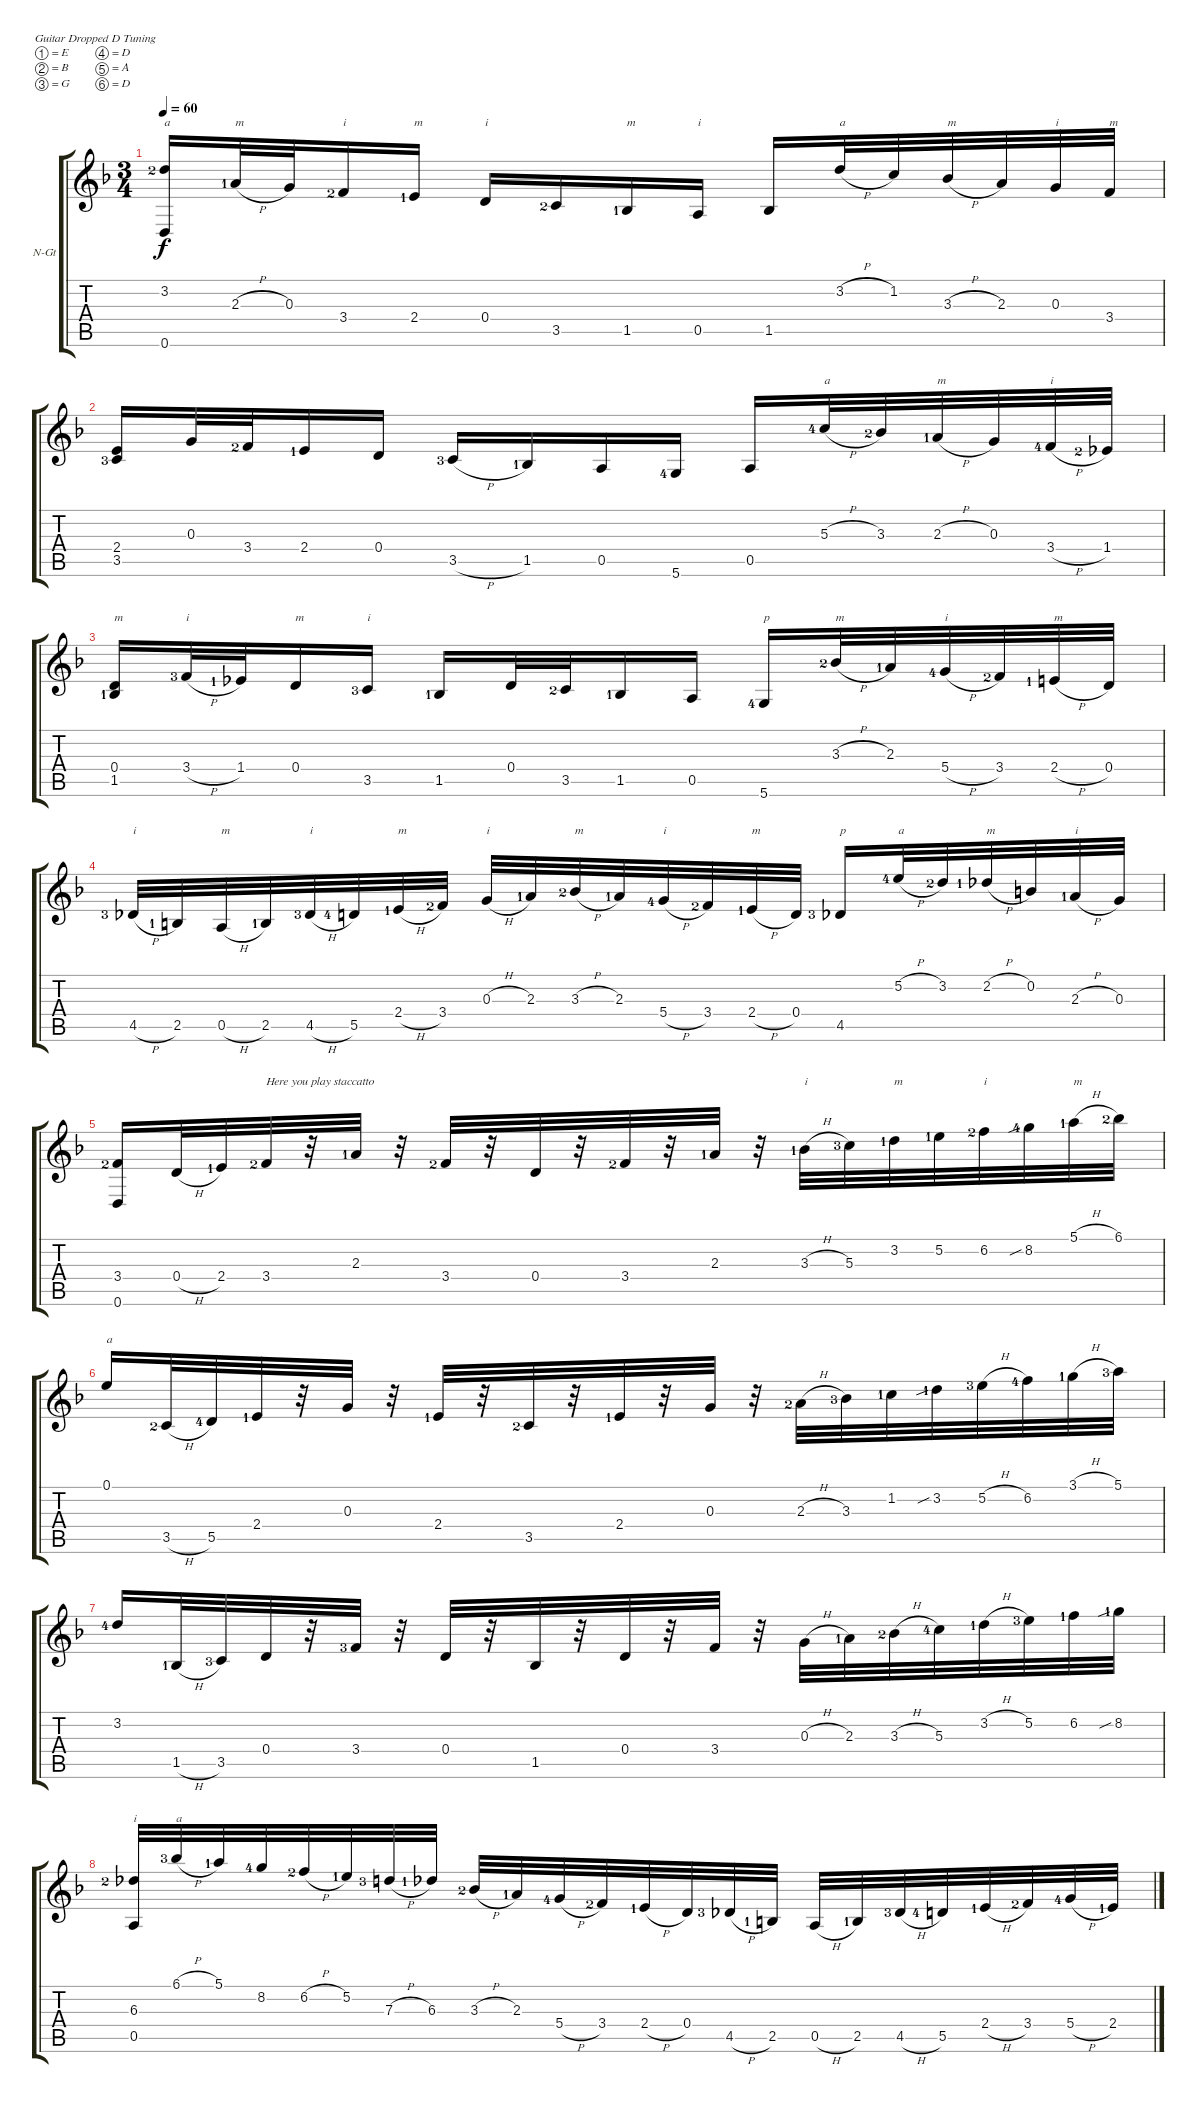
\bracketExtendMode groupsimilarinstruments
\firstSystemTrackNameOrientation horizontal
\otherSystemsTrackNameOrientation horizontal
\track ("Classical Guitar" "N-Gt") {instrument acousticguitarnylon}
\staff {score tabs}
\tuning (E4 B3 G3 D3 A2 D2)
\ts (3 4)
\tempo 60
\clef g2
\scale
0.445465
\ks dminor
(3.2{lf 3} 0.6).16{txt "a" dy f} 2.3{h lf 2}.32{txt "m"} 0.3.32 3.4{lf 3}.16{txt "i"} 2.4{lf 2}.16{txt "m"} 0.4.16{txt "i"} 3.5{lf 3}.16 1.5{lf 2}.16{txt "m"} 0.5.16{txt "i"} 1.5.16 3.2{h}.32{txt "a"} 1.2.32 3.3{h}.32{txt "m"} 2.3.32 0.3.32{txt "i"} 3.4.32{txt "m"} |
\scale
0.554535 (3.5{lf 4} 2.4).16 0.3.32 3.4{lf 3}.32 2.4{lf 2}.16 0.4.16 3.5{h lf 4}.16 1.5{lf 2}.16 0.5.16 5.6{lf 5}.16 0.5.16 5.3{h lf 5}.32{txt "a"} 3.3{lf 3}.32 2.3{h lf 2}.32{txt "m"} 0.3.32 3.4{h lf 5}.32{txt "i"} 1.4{lf 3}.32 |
\scale
0.450945 (0.4 1.5{lf 2}).16{txt "m"} 3.4{h lf 4}.32{txt "i"} 1.4{lf 2}.32 0.4.16{txt "m"} 3.5{lf 4}.16{txt "i"} 1.5{lf 2}.16 0.4.32 3.5{lf 3}.32 1.5{lf 2}.16 0.5.16 5.6{lf 5}.16{txt "p"} 3.3{h lf 3}.32{txt "m"} 2.3{lf 2}.32 5.4{h lf 5}.32{txt "i"} 3.4{lf 3}.32 2.4{h lf 2}.32{txt "m"} 0.4.32 |
\scale
0.549055 4.5{h lf 4}.32{txt "i"} 2.5{lf 2}.32 0.5{h}.32{txt "m"} 2.5{lf 2}.32 4.5{h lf 4}.32{txt "i"} 5.5{lf 5}.32 2.4{h lf 2}.32{txt "m"} 3.4{lf 3}.32 0.3{h}.32{txt "i"} 2.3{lf 2}.32 3.3{h lf 3}.32{txt "m"} 2.3{lf 2}.32 5.4{h lf 5}.32{txt "i"} 3.4{lf 3}.32 2.4{h lf 2}.32{txt "m"} 0.4.32 4.5{lf 4}.16{txt "p"} 5.2{h lf 5}.32{txt "a"} 3.2{lf 3}.32 2.2{h lf 2}.32{txt "m"} 0.2.32 2.3{h lf 2}.32{txt "i"} 0.3.32 |
\scale
0.499533 (3.4{lf 3} 0.6).16 0.4{h}.32 2.4{lf 2}.32 3.4{lf 3}.32{txt "Here you play staccatto"} r.32 2.3{lf 2}.32 r.32 3.4{lf 3}.32 r.32 0.4.32 r.32 3.4{lf 3}.32 r.32 2.3{lf 2}.32 r.32 3.3{h lf 2}.32{txt "i"} 5.3{lf 4}.32 3.2{lf 2}.32{txt "m"} 5.2{lf 2}.32 6.2{lf 3}.32{txt "i"} 8.2{sib lf 5}.32 5.1{h lf 2}.32{txt "m"} 6.1{lf 3}.32 |
\scale
0.500467 0.1.16{txt "a"} 3.5{h lf 3}.32 5.5{lf 5}.32 2.4{lf 2}.32 r.32 0.3.32 r.32 2.4{lf 2}.32 r.32 3.5{lf 3}.32 r.32 2.4{lf 2}.32 r.32 0.3.32 r.32 2.3{h lf 3}.32 3.3{lf 4}.32 1.2{lf 2}.32 3.2{sib lf 2}.32 5.2{h lf 4}.32 6.2{lf 5}.32 3.1{h lf 2}.32 5.1{lf 4}.32 |
\scale
0.449782 3.2{lf 5}.16 1.5{h lf 2}.32 3.5{lf 4}.32 0.4.32 r.32 3.4{lf 4}.32 r.32 0.4.32 r.32 1.5.32 r.32 0.4.32 r.32 3.4.32 r.32 0.3{h}.32 2.3{lf 2}.32 3.3{h lf 3}.32 5.3{lf 5}.32 3.2{h lf 2}.32 5.2{lf 4}.32 6.2{lf 2}.32 8.2{sib lf 2}.32 |
\scale
0.550218 (6.3{lf 3} 0.5).32{txt "i"} 6.1{h lf 4}.32{txt "a"} 5.1{lf 2}.32 8.2{lf 5}.32 6.2{h lf 3}.32 5.2{lf 2}.32 7.3{h lf 4}.32 6.3{lf 2}.32 3.3{h lf 3}.32 2.3{lf 2}.32 5.4{h lf 5}.32 3.4{lf 3}.32 2.4{h lf 2}.32 0.4.32 4.5{h lf 4}.32 2.5{lf 2}.32 0.5{h}.32 2.5{lf 2}.32 4.5{h lf 4}.32 5.5{lf 5}.32 2.4{h lf 2}.32 3.4{lf 3}.32 5.4{h lf 5}.32 2.4{lf 2}.32
